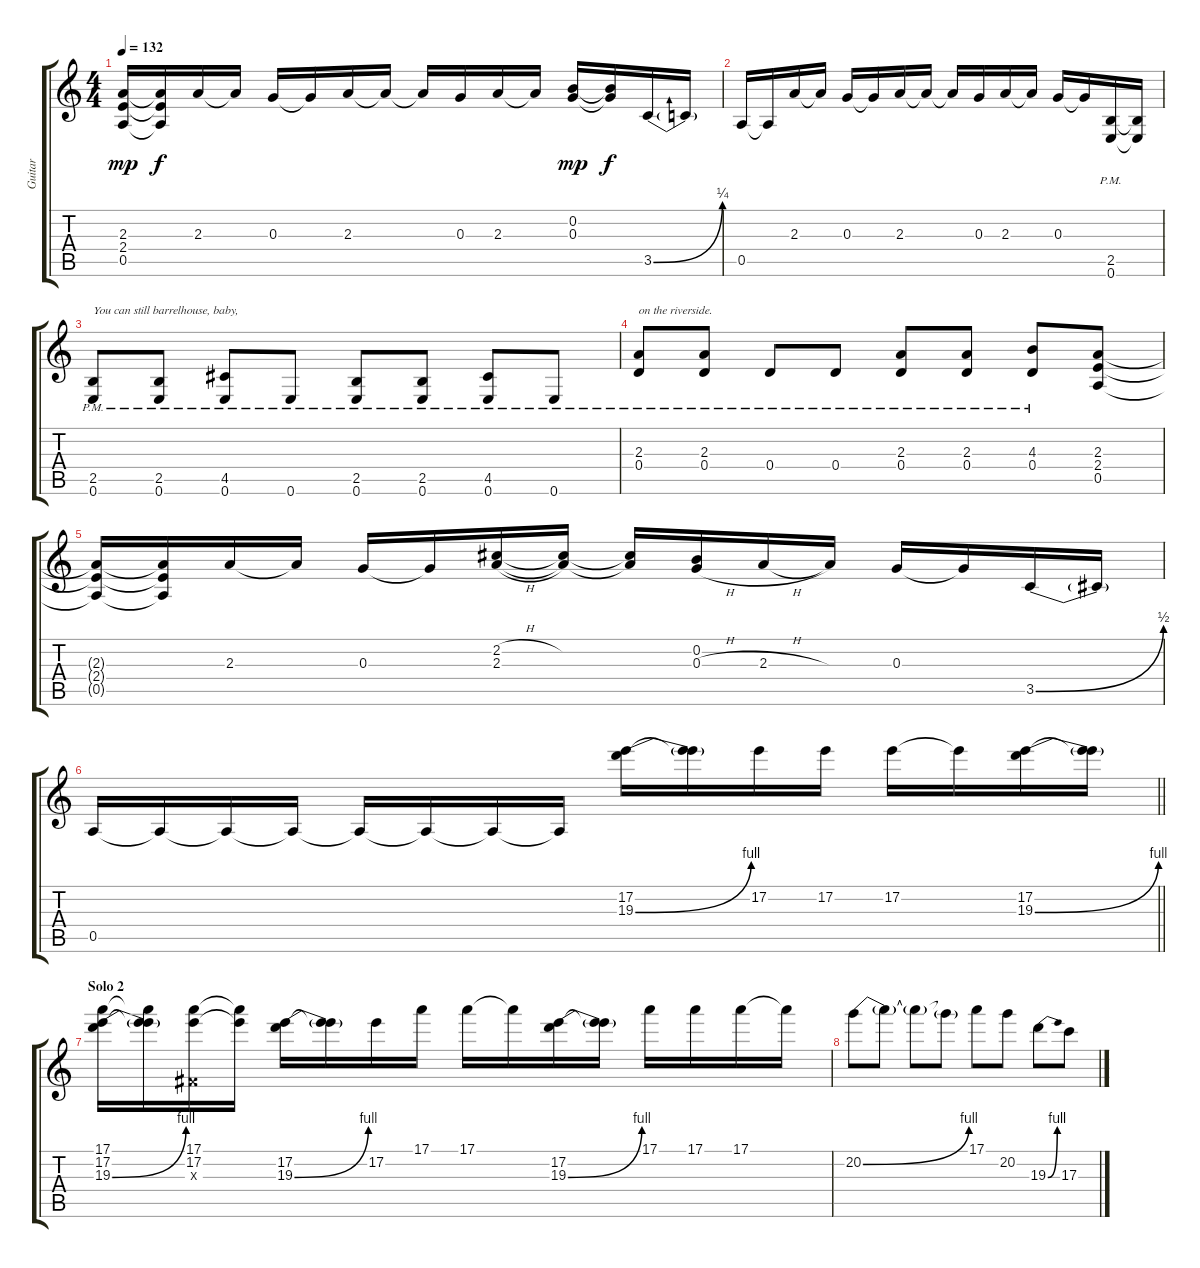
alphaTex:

\track ("Guitar" "Guitar") {instrument overdrivenguitar}
\staff {score tabs}
\tuning (E4 B3 G3 D3 A2 E2) {hide}
\ts (4 4)
\tempo 132
\clef g2
\ks c
(2.3 2.4 0.5).16{dy mp} (2.3{t} 2.4{t} 0.5{t}).16{dy f} 2.3.16 2.3{t}.16 0.3.16 0.3{t}.16 2.3.16 2.3{t}.16 2.3{t}.16 0.3.16 2.3.16 2.3{t}.16 (0.2 0.3).16{dy mp} (0.2{t} 0.3{t}).16{dy f} 3.5{be (bend 0 0 60 1)}.16 3.5{t}.16 |
0.5.16 0.5{t}.16 2.3.16 2.3{t}.16 0.3.16 0.3{t}.16 2.3.16 2.3{t}.16 2.3{t}.16 0.3.16 2.3.16 2.3{t}.16 0.3.16 0.3{t}.16 (2.5{pm} 0.6{pm}).16{volume 8} (2.5{t} 0.6{t}).16 |
(2.5{pm} 0.6{pm}).8{txt "You can still barrelhouse, baby,"} (2.5{pm} 0.6{pm}).8 (4.5{pm} 0.6{pm}).8 0.6{pm}.8 (2.5{pm} 0.6{pm}).8 (2.5{pm} 0.6{pm}).8 (4.5{pm} 0.6{pm}).8 0.6{pm}.8 |
(2.3{pm} 0.4{pm}).8{txt "on the riverside."} (2.3{pm} 0.4{pm}).8 0.4{pm}.8 0.4{pm}.8 (2.3{pm} 0.4{pm}).8 (2.3{pm} 0.4{pm}).8 (4.3{pm} 0.4{pm}).8 (2.3 2.4 0.5).8{volume 16} |
(2.3{t} 2.4{t} 0.5{t}).16 (2.3{t} 2.4{t} 0.5{t}).16 2.3.16 2.3{t}.16 0.3.16 0.3{t}.16 (2.2{h} 2.3{h}).16 (2.2{t} 2.3{t}).16 (2.2{t} 2.3{t}).16 (0.2 0.3{h}).16 2.3{h}.16 2.3{t}.16 0.3.16 0.3{t}.16 3.5{be (bend 0 0 60 2)}.16 3.5{t}.16 |
\barLineRight lightlight
0.5.16 0.5{t}.16 0.5{t}.16 0.5{t}.16 0.5{t}.16 0.5{t}.16 0.5{t}.16 0.5{t}.16 (17.2 19.3{be (bend 0 0 60 4)}).16 (17.2{t} 19.3{t}).16 17.2.16 17.2.16 17.2.16 17.2{t}.16 (17.2 19.3{be (bend 0 0 60 4)}).16 (17.2{t} 19.3{t}).16 |
\section ("" "Solo 2")
(17.1 17.2 19.3{be (bend 0 0 60 4)}).16 (17.1{t} 17.2{t} 19.3{t}).16 (17.1 17.2 -1.3{x}).16 (17.1{t} 17.2{t}).16 (17.2 19.3{be (bend 0 0 60 4)}).16 (17.2{t} 19.3{t}).16 17.2.16 17.1.16 17.1.16 17.1{t}.16 (17.2 19.3{be (bend 0 0 60 4)}).16 (17.2{t} 19.3{t}).16 17.1.16 17.1.16 17.1.16 17.1{t}.16 |
20.2{be (bend 0 0 60 4)}.8 20.2{t}.8 20.2{t}.8 20.2{t}.8 17.1.8 20.2.8 19.3{be (bend 0 0 60 4)}.8 17.3.8
